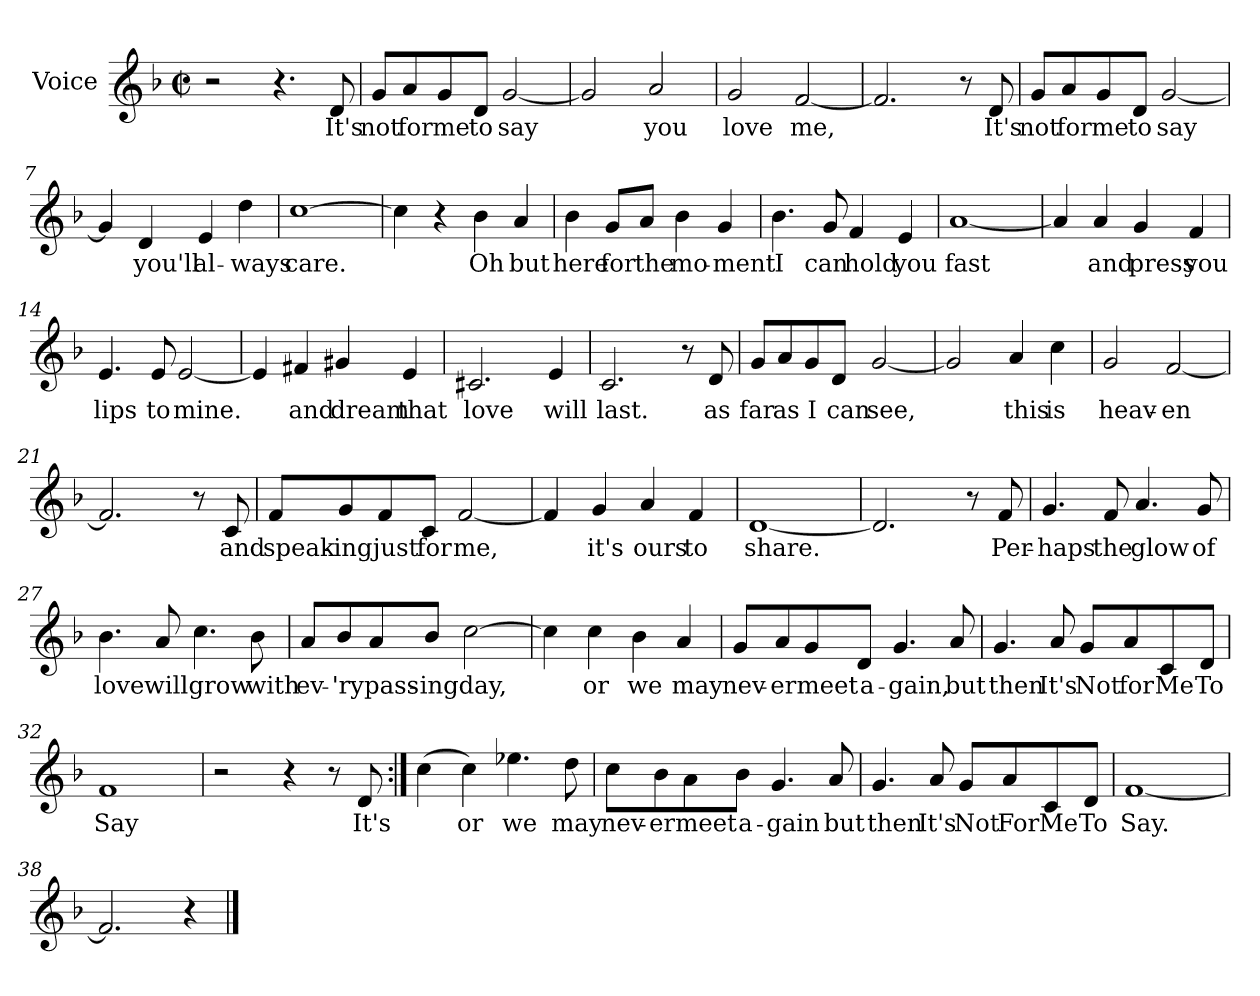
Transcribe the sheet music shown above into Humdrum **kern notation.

**kern	**text
*part1	*part1
*staff1	*staff1
*I"Voice	*
*clefG2	*
*k[b-]	*
*F:	*
*M2/2	*
*met(c|)	*
=1	=1
2r	.
4.r	.
8d/	It's
=2	=2
8g/L	not
8a/	for
8g/	me
8d/J	to
[2g/	say
=3	=3
2g/]	.
2a/	you
=4	=4
2g/	love
[2f/	me,
=5	=5
2.f/]	.
8r	.
8d/	It's
=6	=6
8g/L	not
8a/	for
8g/	me
8d/J	to
[2g/	say
!!LO:LB:g=z
=7	=7
4g/]	.
4d/	you'll
4e/	al-
4dd\	-ways
=8	=8
[1cc	care.
=9	=9
4cc\]	.
4r	.
4b-\	Oh
4a/	but
=10	=10
4b-\	here
8g/L	for
8a/J	the
4b-\	mo-
4g/	-ment
=11	=11
4.b-\	I
8g/	can
4f/	hold
4e/	you
=12	=12
[1a	fast
!!LO:LB:g=z
=13	=13
4a/]	.
4a/	and
4g/	press
4f/	you
=14	=14
4.e/	lips
8e/	to
[2e/	mine.
=15	=15
4e/]	.
4f#X/	and
4g#X/	dream
4e/	that
=16	=16
2.c#X/	love
4e/	will
=17	=17
2.c/	last.
8r	.
8d/	as
!!LO:LB:g=z
=18	=18
8g/L	far
8a/	as
8g/	I
8d/J	can
[2g/	see,
=19	=19
2g/]	.
4a/	this
4cc\	is
=20	=20
2g/	heav-
[2f/	-en
=21	=21
2.f/]	.
8r	.
8c/	and
=22	=22
8f/L	speak-
8g/	-ing
8f/	just
8c/J	for
[2f/	me,
!!LO:LB:g=z
=23	=23
4f/]	.
4g/	it's
4a/	ours
4f/	to
=24	=24
[1d	share.
=25	=25
2.d/]	.
8r	.
8f/	Per-
=26	=26
4.g/	-haps
8f/	the
4.a/	glow
8g/	of
=27	=27
4.b-\	love
8a/	will
4.cc\	grow
8b-\	with
!!LO:LB:g=z
=28	=28
8a/L	ev-
8b-/	-'ry
8a/	pass-
8b-/J	-ing
[2cc\	day,
=29	=29
4cc\]	.
4cc\	or
4b-\	we
4a/	may
=30	=30
8g/L	nev-
8a/	-er
8g/	meet
8d/J	a-
4.g/	-gain,
8a/	but
!!LO:LB:g=z
=31	=31
4.g/	then
8a/	It's
8g/L	Not
8a/	for
8c/	Me
8d/J	To
=32	=32
1f	Say
=33	=33
2r	.
4r	.
8r	.
8d/	It's
=34:|!	=34:|!
(4cc\	.
4cc\)	or
4.ee-X\	we
8dd\	may
!!LO:LB:g=z
=35	=35
8cc\L	nev-
8b-\	-er
8a\	meet
8b-\J	a-
4.g/	-gain
8a/	but
=36	=36
4.g/	then
8a/	It's
8g/L	Not
8a/	For
8c/	Me
8d/J	To
=37	=37
[1f	Say.
=38	=38
2.f/]	.
4r	.
==	==
*-	*-
